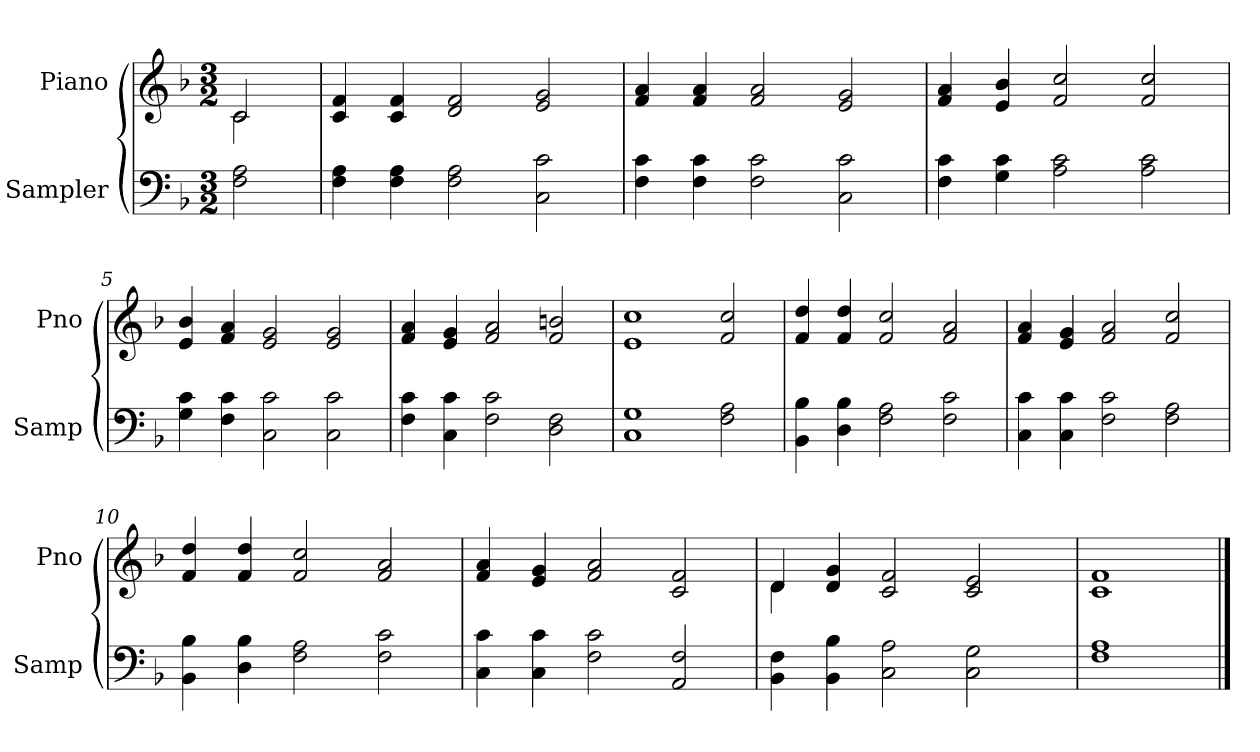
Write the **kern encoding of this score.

**kern	**kern
*part2	*part1
*staff2	*staff1
*I"Sampler	*I"Piano
*I'Samp	*I'Pno
*clefF4	*clefG2
*k[b-]	*k[b-]
*F:	*F:
*M3/2	*M3/2
=1	=1
*	*^
2F 2A	2c/	2c
*	*v	*v
=2	=2
4F 4A	4c 4f
4F 4A	4c 4f
2F 2A	2d 2f
2C 2c	2e 2g
=3	=3
4F 4c	4f 4a
4F 4c	4f 4a
2F 2c	2f 2a
2C 2c	2e 2g
=4	=4
4F 4c	4f 4a
4G 4c	4e 4b-
2A 2c	2f 2cc
2A 2c	2f 2cc
=5	=5
4G 4c	4e 4b-
4F 4c	4f 4a
2C 2c	2e 2g
2C 2c	2e 2g
=6	=6
4F 4c	4f 4a
4C 4c	4e 4g
2F 2c	2f 2a
2D 2F	2f 2bn
=7	=7
1C 1G	1e 1cc
2F 2A	2f 2cc
=8	=8
4BB- 4B-	4f 4dd
4D 4B-	4f 4dd
2F 2A	2f 2cc
2F 2c	2f 2a
=9	=9
4C 4c	4f 4a
4C 4c	4e 4g
2F 2c	2f 2a
2F 2A	2f 2cc
=10	=10
4BB- 4B-	4f 4dd
4D 4B-	4f 4dd
2F 2A	2f 2cc
2F 2c	2f 2a
=11	=11
4C 4c	4f 4a
4C 4c	4e 4g
2F 2c	2f 2a
2AA 2F	2c 2f
=12	=12
*	*^
4BB- 4F	4d/	4d
4BB- 4B-	4d 4g	1ryy
2C 2A	2c 2f	.
2C 2G	2c 2e	.
.	.	4ryy
*	*v	*v
=13	=13
1F 1A	1c 1f
==	==
*-	*-
